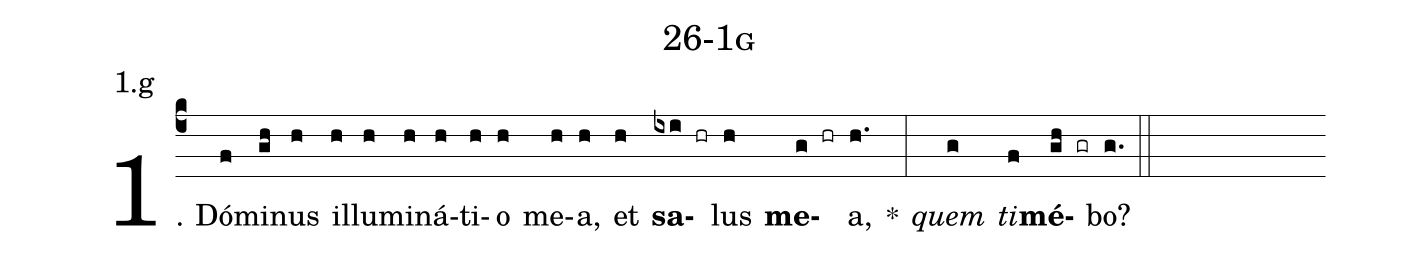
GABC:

name: 26-1g;
annotation: 1.g;
%%
(c4)1. Dó(f)mi(gh)nus(h) il(h)lu(h)mi(h)ná(h)ti(h)o(h) me(h)a,(h) et(h) <b>sa</b>(ixi hr)lus(h) <b>me</b>(g hr)a,(h.) *(:) <i>quem</i>(g) <i>ti</i>(f)<b>mé</b>(gh gr)bo?(g.) (::)
